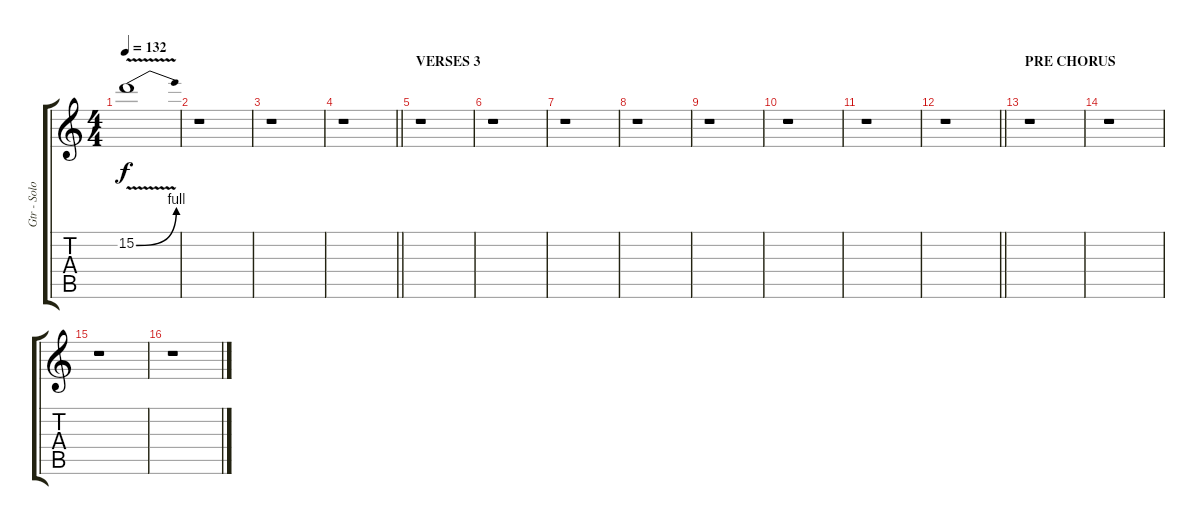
\track ("Gtr - Solo" "Gtr - Solo") {instrument overdrivenguitar}
\staff {score tabs}
\tuning (E4 B3 G3 D3 A2 E2) {hide}
\ts (4 4)
\tempo 132
\clef g2
\ks c
15.2{be (bend 0 0 60 4) v}.1{dy f} |
r.1 |
r.1 |
\barLineRight lightlight
r.1 |
\section ("" "VERSES 3")
r.1 |
r.1 |
r.1 |
r.1 |
r.1 |
r.1 |
r.1 |
\barLineRight lightlight
r.1 |
\section ("" "PRE CHORUS")
r.1 |
r.1 |
r.1 |
r.1
